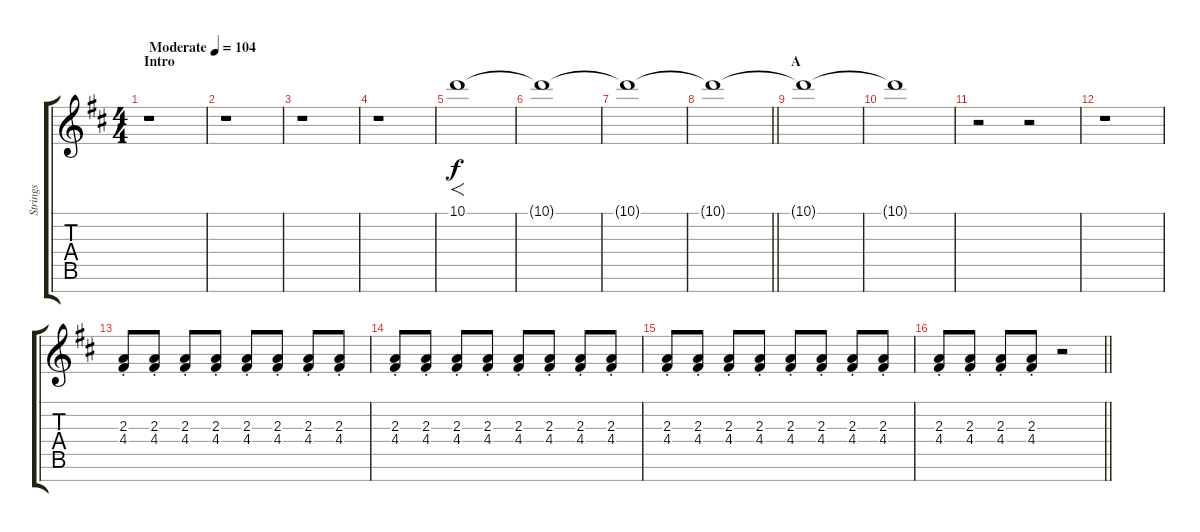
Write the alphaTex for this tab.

\track ("Strings" "Strings") {instrument stringensemble1}
\staff {score tabs}
\tuning (E5 B4 G4 D4 A3 E3 B2) {hide}
\ts (4 4)
\section ("" "Intro")
\tempo (104 "Moderate")
\clef g2
\ks d
r.1{dy f instrument stringensemble1} |
r.1 |
r.1 |
r.1 |
10.1.1{f} |
10.1{t}.1 |
10.1{t}.1 |
\barLineRight lightlight
10.1{t}.1 |
\section ("" "A")
10.1{t}.1 |
10.1{t}.1{volume 0} |
r.2 r.2{volume 14} |
r.1 |
(2.3{st} 4.4{st}).8 (2.3{st} 4.4{st}).8 (2.3{st} 4.4{st}).8 (2.3{st} 4.4{st}).8 (2.3{st} 4.4{st}).8 (2.3{st} 4.4{st}).8 (2.3{st} 4.4{st}).8 (2.3{st} 4.4{st}).8 |
(2.3{st} 4.4{st}).8 (2.3{st} 4.4{st}).8 (2.3{st} 4.4{st}).8 (2.3{st} 4.4{st}).8 (2.3{st} 4.4{st}).8 (2.3{st} 4.4{st}).8 (2.3{st} 4.4{st}).8 (2.3{st} 4.4{st}).8 |
(2.3{st} 4.4{st}).8 (2.3{st} 4.4{st}).8 (2.3{st} 4.4{st}).8 (2.3{st} 4.4{st}).8 (2.3{st} 4.4{st}).8 (2.3{st} 4.4{st}).8 (2.3{st} 4.4{st}).8 (2.3{st} 4.4{st}).8 |
\barLineRight lightlight
(2.3{st} 4.4{st}).8 (2.3{st} 4.4{st}).8 (2.3{st} 4.4{st}).8 (2.3{st} 4.4{st}).8 r.2
